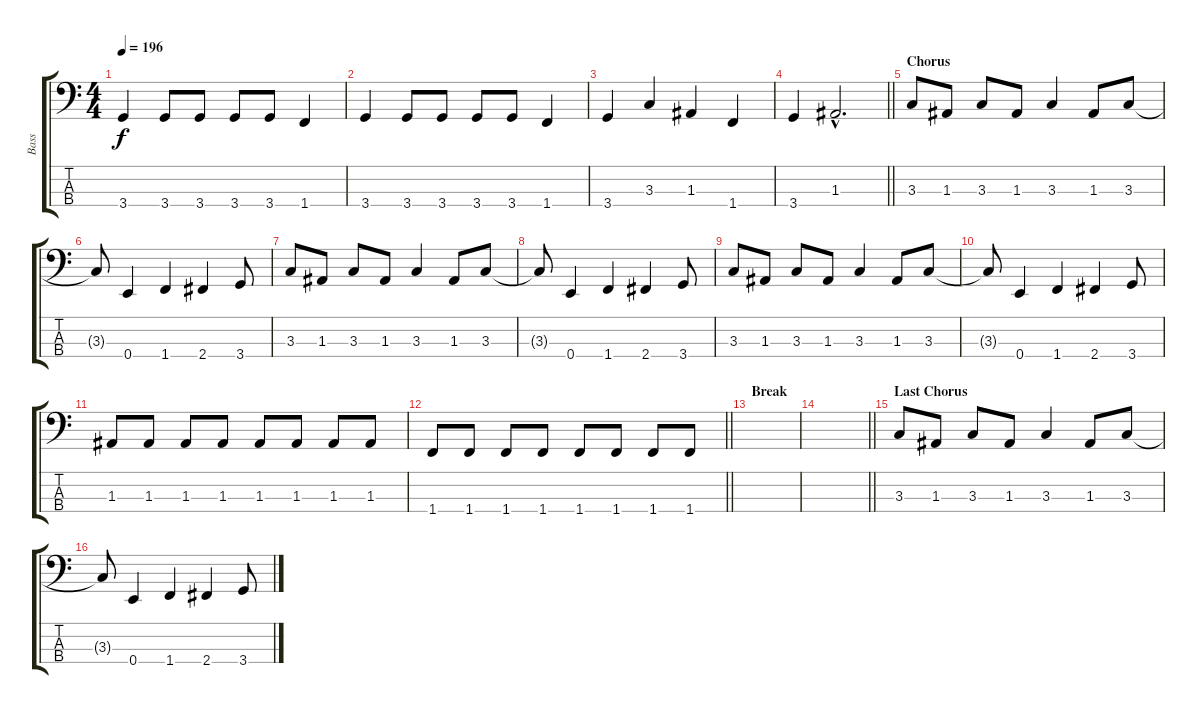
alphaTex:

\track ("Bass" "Bass") {instrument electricbassfinger}
\staff {score tabs}
\tuning (G2 D2 A1 E1) {hide}
\ts (4 4)
\tempo 196
\clef f4
\ks c
3.4.4{dy f} 3.4.8 3.4.8 3.4.8 3.4.8 1.4.4 |
3.4.4 3.4.8 3.4.8 3.4.8 3.4.8 1.4.4 |
3.4.4 3.3.4 1.3.4 1.4.4 |
\barLineRight lightlight
3.4.4 1.3{hac}.2{d} |
\section ("" "Chorus")
3.3.8 1.3.8 3.3.8 1.3.8 3.3.4 1.3.8 3.3.8 |
3.3{t}.8 0.4.4 1.4.4 2.4.4 3.4.8 |
3.3.8 1.3.8 3.3.8 1.3.8 3.3.4 1.3.8 3.3.8 |
3.3{t}.8 0.4.4 1.4.4 2.4.4 3.4.8 |
3.3.8 1.3.8 3.3.8 1.3.8 3.3.4 1.3.8 3.3.8 |
3.3{t}.8 0.4.4 1.4.4 2.4.4 3.4.8 |
1.3.8 1.3.8 1.3.8 1.3.8 1.3.8 1.3.8 1.3.8 1.3.8 |
\barLineRight lightlight
1.4.8 1.4.8 1.4.8 1.4.8 1.4.8 1.4.8 1.4.8 1.4.8 |
\section ("" "Break")
|
\barLineRight lightlight
|
\section ("" "Last Chorus")
3.3.8 1.3.8 3.3.8 1.3.8 3.3.4 1.3.8 3.3.8 |
3.3{t}.8 0.4.4 1.4.4 2.4.4 3.4.8
